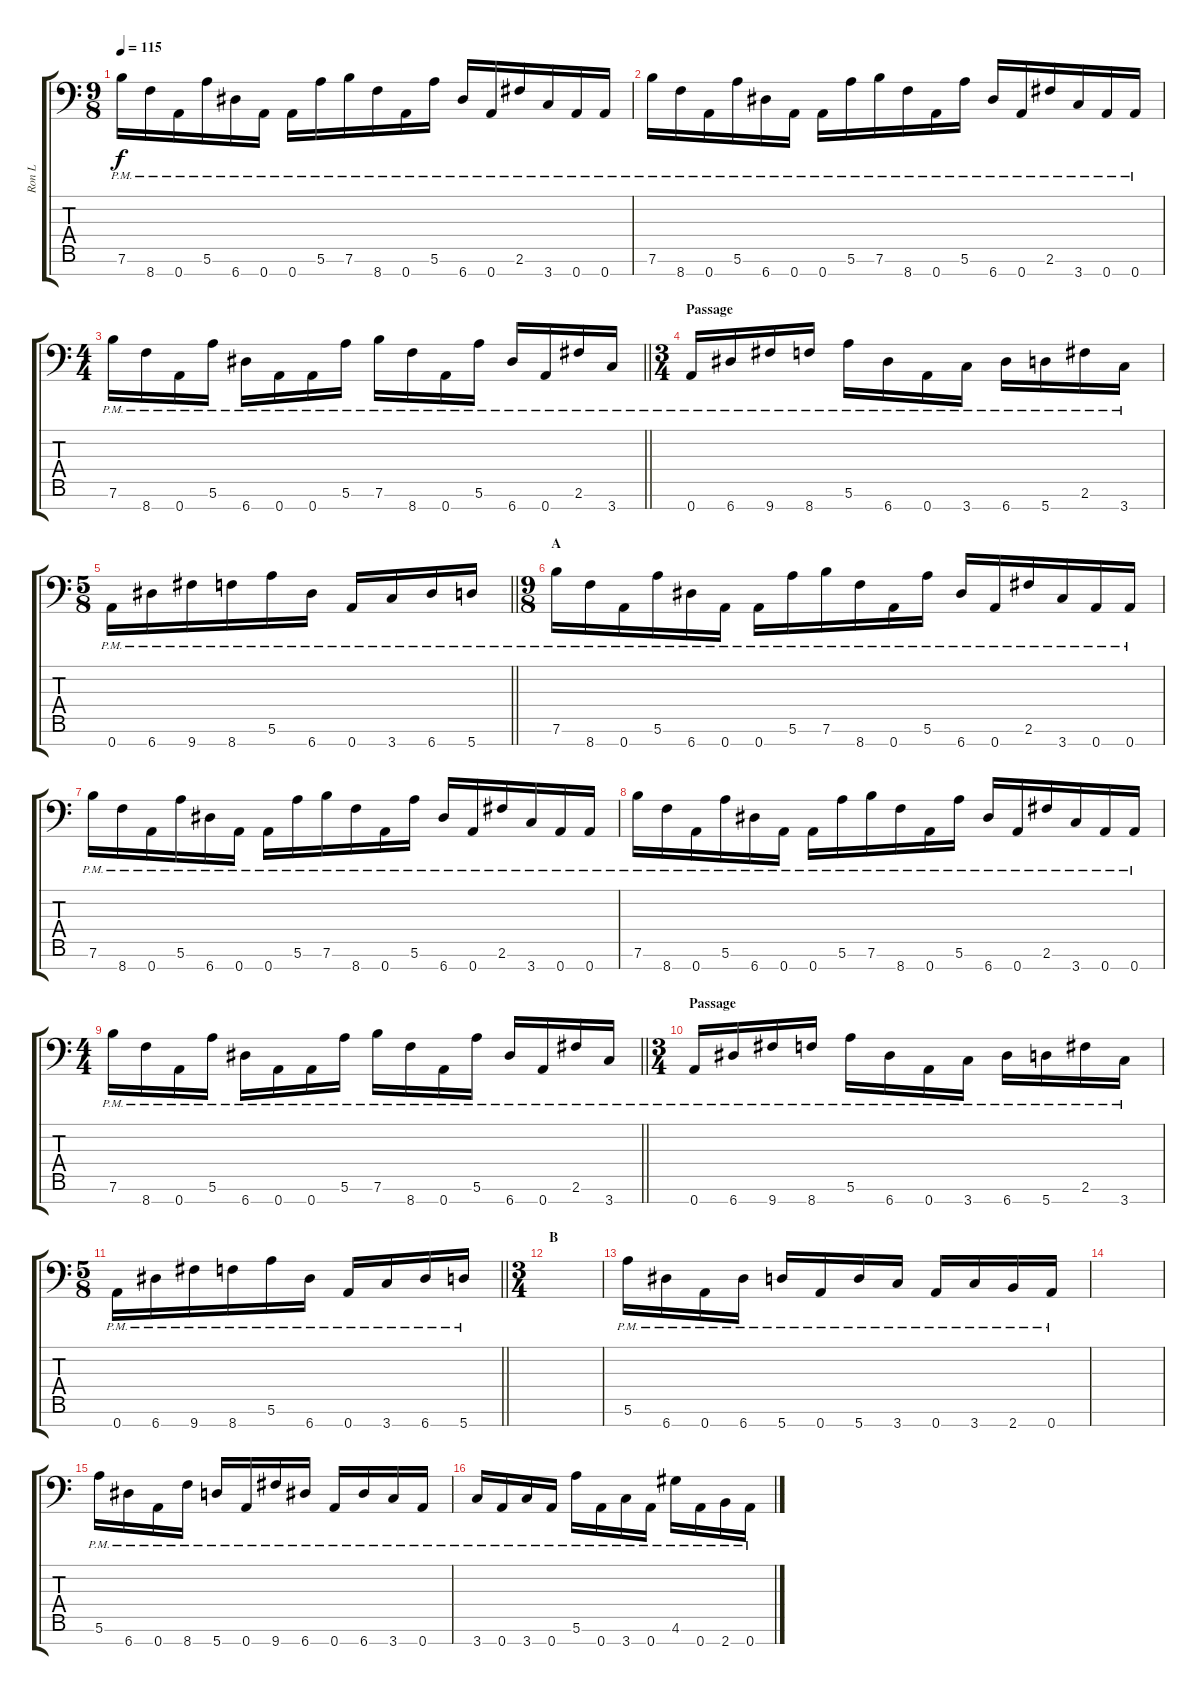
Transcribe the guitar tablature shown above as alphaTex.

\track ("Ron L" "Ron L") {instrument distortionguitar}
\staff {score tabs}
\tuning (E4 B3 G3 D3 A2 E2 A1) {hide}
\ts (9 8)
\tempo 115
\clef f4
\ks c
7.6{pm}.16{dy f} 8.7{pm}.16 0.7{pm}.16 5.6{pm}.16 6.7{pm}.16 0.7{pm}.16 0.7{pm}.16 5.6{pm}.16 7.6{pm}.16 8.7{pm}.16 0.7{pm}.16 5.6{pm}.16 6.7{pm}.16 0.7{pm}.16 2.6{pm}.16 3.7{pm}.16 0.7{pm}.16 0.7{pm}.16 |
7.6{pm}.16 8.7{pm}.16 0.7{pm}.16 5.6{pm}.16 6.7{pm}.16 0.7{pm}.16 0.7{pm}.16 5.6{pm}.16 7.6{pm}.16 8.7{pm}.16 0.7{pm}.16 5.6{pm}.16 6.7{pm}.16 0.7{pm}.16 2.6{pm}.16 3.7{pm}.16 0.7{pm}.16 0.7{pm}.16 |
\ts (4 4)
\barLineRight lightlight
7.6{pm}.16 8.7{pm}.16 0.7{pm}.16 5.6{pm}.16 6.7{pm}.16 0.7{pm}.16 0.7{pm}.16 5.6{pm}.16 7.6{pm}.16 8.7{pm}.16 0.7{pm}.16 5.6{pm}.16 6.7{pm}.16 0.7{pm}.16 2.6{pm}.16 3.7{pm}.16 |
\ts (3 4)
\section ("" "Passage")
0.7{pm}.16 6.7{pm}.16 9.7{pm}.16 8.7{pm}.16 5.6{pm}.16 6.7{pm}.16 0.7{pm}.16 3.7{pm}.16 6.7{pm}.16 5.7{pm}.16 2.6{pm}.16 3.7{pm}.16 |
\ts (5 8)
\barLineRight lightlight
0.7{pm}.16 6.7{pm}.16 9.7{pm}.16 8.7{pm}.16 5.6{pm}.16 6.7{pm}.16 0.7{pm}.16 3.7{pm}.16 6.7{pm}.16 5.7{pm}.16 |
\ts (9 8)
\section ("" "A")
7.6{pm}.16 8.7{pm}.16 0.7{pm}.16 5.6{pm}.16 6.7{pm}.16 0.7{pm}.16 0.7{pm}.16 5.6{pm}.16 7.6{pm}.16 8.7{pm}.16 0.7{pm}.16 5.6{pm}.16 6.7{pm}.16 0.7{pm}.16 2.6{pm}.16 3.7{pm}.16 0.7{pm}.16 0.7{pm}.16 |
7.6{pm}.16 8.7{pm}.16 0.7{pm}.16 5.6{pm}.16 6.7{pm}.16 0.7{pm}.16 0.7{pm}.16 5.6{pm}.16 7.6{pm}.16 8.7{pm}.16 0.7{pm}.16 5.6{pm}.16 6.7{pm}.16 0.7{pm}.16 2.6{pm}.16 3.7{pm}.16 0.7{pm}.16 0.7{pm}.16 |
7.6{pm}.16 8.7{pm}.16 0.7{pm}.16 5.6{pm}.16 6.7{pm}.16 0.7{pm}.16 0.7{pm}.16 5.6{pm}.16 7.6{pm}.16 8.7{pm}.16 0.7{pm}.16 5.6{pm}.16 6.7{pm}.16 0.7{pm}.16 2.6{pm}.16 3.7{pm}.16 0.7{pm}.16 0.7{pm}.16 |
\ts (4 4)
\barLineRight lightlight
7.6{pm}.16 8.7{pm}.16 0.7{pm}.16 5.6{pm}.16 6.7{pm}.16 0.7{pm}.16 0.7{pm}.16 5.6{pm}.16 7.6{pm}.16 8.7{pm}.16 0.7{pm}.16 5.6{pm}.16 6.7{pm}.16 0.7{pm}.16 2.6{pm}.16 3.7{pm}.16 |
\ts (3 4)
\section ("" "Passage")
0.7{pm}.16 6.7{pm}.16 9.7{pm}.16 8.7{pm}.16 5.6{pm}.16 6.7{pm}.16 0.7{pm}.16 3.7{pm}.16 6.7{pm}.16 5.7{pm}.16 2.6{pm}.16 3.7{pm}.16 |
\ts (5 8)
\barLineRight lightlight
0.7{pm}.16 6.7{pm}.16 9.7{pm}.16 8.7{pm}.16 5.6{pm}.16 6.7{pm}.16 0.7{pm}.16 3.7{pm}.16 6.7{pm}.16 5.7{pm}.16 |
\ts (3 4)
\section ("" "B")
|
5.6{pm}.16 6.7{pm}.16 0.7{pm}.16 6.7{pm}.16 5.7{pm}.16 0.7{pm}.16 5.7{pm}.16 3.7{pm}.16 0.7{pm}.16 3.7{pm}.16 2.7{pm}.16 0.7{pm}.16 |
|
5.6{pm}.16 6.7{pm}.16 0.7{pm}.16 8.7{pm}.16 5.7{pm}.16 0.7{pm}.16 9.7{pm}.16 6.7{pm}.16 0.7{pm}.16 6.7{pm}.16 3.7{pm}.16 0.7{pm}.16 |
3.7{pm}.16 0.7{pm}.16 3.7{pm}.16 0.7{pm}.16 5.6{pm}.16 0.7{pm}.16 3.7{pm}.16 0.7{pm}.16 4.6{pm}.16 0.7{pm}.16 2.7{pm}.16 0.7{pm}.16
